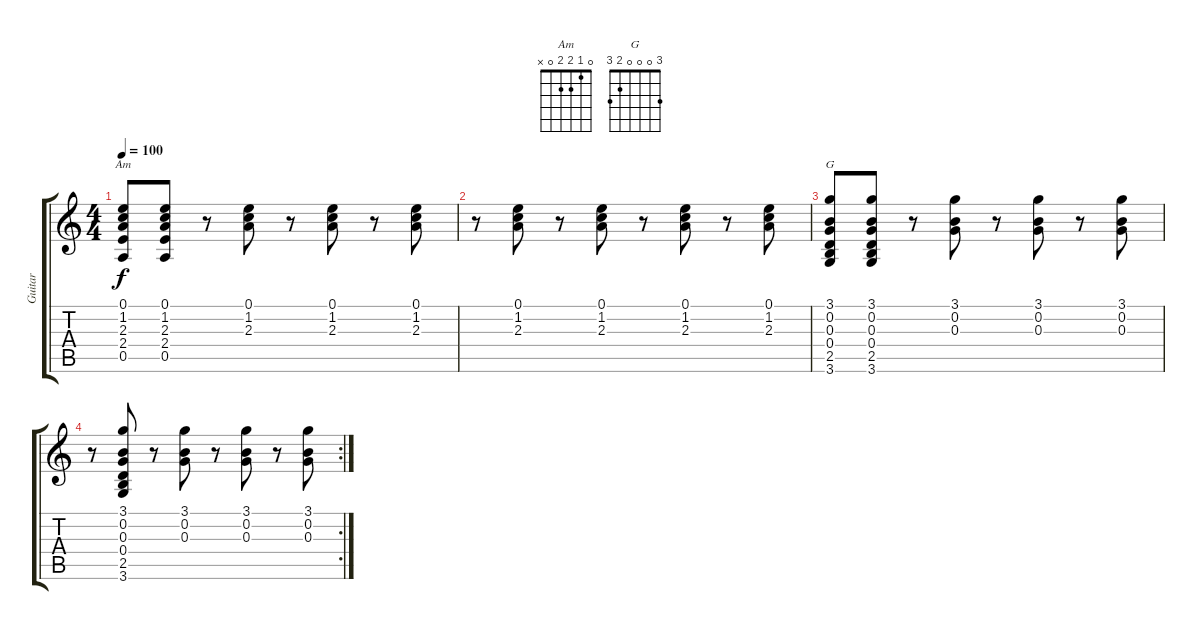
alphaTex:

\track ("Guitar" "Guitar") {instrument acousticguitarnylon}
\staff {score tabs}
\tuning (E4 B3 G3 D3 A2 E2) {hide}
\chord ("Am" 0 1 2 2 0 x)
\chord ("G" 3 0 0 0 2 3)
\ts (4 4)
\tempo 100
\clef g2
\ks c
(0.1 1.2 2.3 2.4 0.5).8{ch "Am" dy f instrument acousticguitarnylon} (0.1 1.2 2.3 2.4 0.5).8 r.8 (0.1 1.2 2.3).8 r.8 (0.1 1.2 2.3).8 r.8 (0.1 1.2 2.3).8 |
r.8 (0.1 1.2 2.3).8 r.8 (0.1 1.2 2.3).8 r.8 (0.1 1.2 2.3).8 r.8 (0.1 1.2 2.3).8 |
(3.1 0.2 0.3 0.4 2.5 3.6).8{ch "G"} (3.1 0.2 0.3 0.4 2.5 3.6).8 r.8 (3.1 0.2 0.3).8 r.8 (3.1 0.2 0.3).8 r.8 (3.1 0.2 0.3).8 |
\rc 2
r.8 (3.1 0.2 0.3 0.4 2.5 3.6).8 r.8 (3.1 0.2 0.3).8 r.8 (3.1 0.2 0.3).8 r.8 (3.1 0.2 0.3).8
